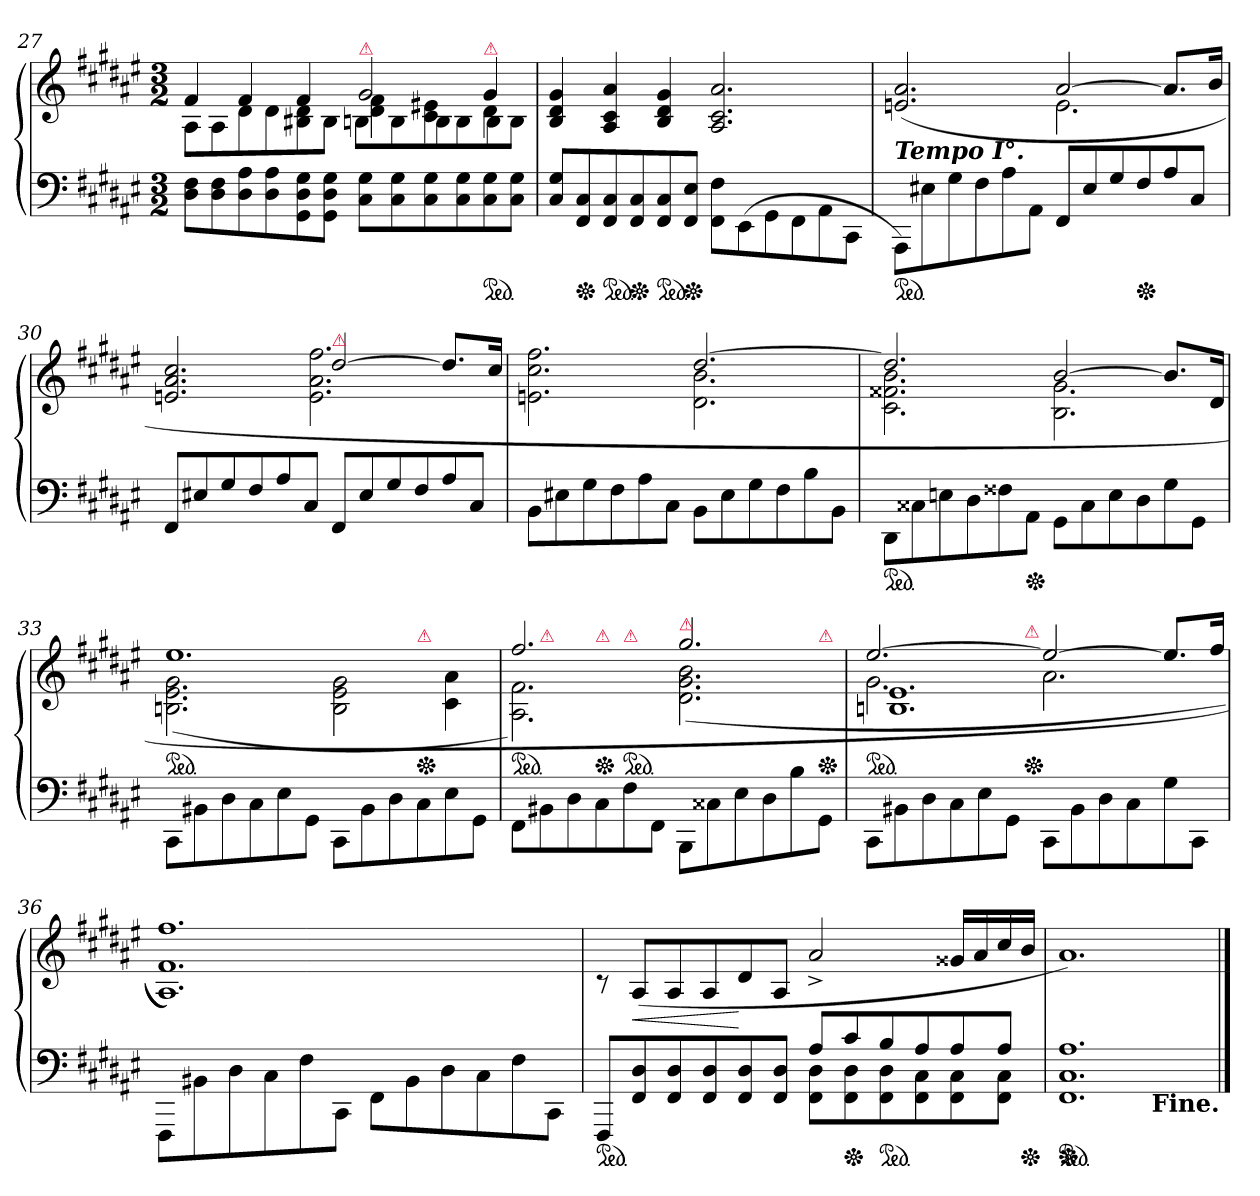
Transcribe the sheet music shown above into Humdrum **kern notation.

**kern	**kern	**dynam
*part1	*part1	*part1
*staff2	*staff1	*staff1/2
*clefF4	*clefG2	*
*k[f#c#g#d#a#e#]	*k[f#c#g#d#a#e#]	*
*F#:	*F#:	*
*M3/2	*M3/2	*
=27	=27	=27
*	*^	*
*	*	*^	*
8D# 8F#L	2.reeeyy	4f#/	8A#\L	.
8D# 8F#	.	.	8A#\	.
8D# 8A#	.	4f#/	8d#\	.
8D# 8A#	.	.	8d#\	.
8GG# 8D# 8G#	.	4f#/	8B#X\ 8d#\	.
8GG# 8D# 8G#J	.	.	8B#\J	.
!	!LO:TX:a:color=crimson:t=⚠	!	!	!
8C# 8G#L	2g#	4d# 4f#	8Bn\L	.
8C# 8G#	.	.	8B\	.
8C# 8G#	.	4c# 4e#X	8B\	.
8C# 8G#	.	.	8B\	.
!	!LO:TX:a:color=crimson:t=⚠	!	!	!
*ped	*	*	*	*
8C# 8G#	4g#	4d#	8B\	.
8C# 8G#J	.	.	8B\J	.
*	*v	*v	*v	*
=28	=28	=28
8C# 8G#L	4B 4d# 4g#	.
*Xped	*	*
8FF# 8C#	.	.
*ped	*	*
8FF# 8C#	4A# 4c# 4a#	.
*Xped	*	*
8FF# 8C#	.	.
*ped	*	*
8FF# 8C#	4B 4d# 4g#	.
*Xped	*	*
8FF# 8E#J	.	.
8FF#\ 8F#\L	2.A# 2.c# 2.a#	.
(>8EE#\	.	.
8GG#\	.	.
8FF#\	.	.
8AA#\	.	.
8CC#\J	.	.
=29	=29	=29
*	*^	*
!	!LO:TX:b:Bi:t=Tempo I°.	!	!
*ped	*	*	*
8AAA#/L)	(>2.en 2.a#	2.rcyy	.
8E#X\	.	.	.
8G#\	.	.	.
8F#\	.	.	.
8A#\	.	.	.
8AA#\J	.	.	.
8FF#L	[2a#	2.e	.
8E#	.	.	.
8G#	.	.	.
*Xped	*	*	*
8F#	.	.	.
8A#	8.a#L]	.	.
8C#J	.	.	.
.	16bJk	.	.
=30	=30	=30	=30
8FF#L	2.en/ 2.a#/ 2.cc#/	2.rcyy	.
8E#X	.	.	.
8G#	.	.	.
8F#	.	.	.
8A#	.	.	.
8C#J	.	.	.
!	!LO:TX:a:color=crimson:t=⚠	!	!
8FF#L	[2dd#	2.e 2.a# 2.ff#	.
8E#	.	.	.
8G#	.	.	.
8F#	.	.	.
8A#	8.dd#L]	.	.
8C#J	.	.	.
.	16cc#Jk	.	.
=31	=31	=31	=31
8BBL	2.rcccyy	2.en 2.cc# 2.ff#	.
8E#X	.	.	.
8G#	.	.	.
8F#	.	.	.
8A#	.	.	.
8C#J	.	.	.
8BBL	[2.dd#	2.d# 2.b	.
8E#	.	.	.
8G#	.	.	.
8F#	.	.	.
8B	.	.	.
8BBJ	.	.	.
=32	=32	=32	=32
*ped	*	*	*
8DD#\L	2.dd#]	2.c# 2.f##X 2.b	.
8C##X\	.	.	.
8En\	.	.	.
8D#\	.	.	.
8F##X\	.	.	.
*Xped	*	*	*
8AA#\J	.	.	.
8GG#\L	[2b	2.B 2.g#	.
8C##\	.	.	.
8E\	.	.	.
8D#\	.	.	.
8G#\	8.bL]	.	.
8GG#\J	.	.	.
.	16d#Jk	.	.
=33	=33	=33	=33
!	!LO:TX:a:color=crimson:t=⚠	!	!
!	!LO:TX:a:color=crimson:t=⚠	!	!
*	*	*^	*
*	*ped	*	*	*
8CC#\L	1.ee#	(>2.Bn\ 2.e#\ 2.g#\	1ryy	.
8BB#X\	.	.	.	.
8D#\	.	.	.	.
8C#\	.	.	.	.
8E#\	.	.	.	.
8GG#\J	.	.	.	.
8CC#\L	.	2B\ 2e#\ 2g#\	.	.
8BB#\	.	.	.	.
8D#\	.	.	8ryy	.
!	!	!	!LO:TX:a:color=crimson:t=⚠	!
*	*Xped	*	*	*
8C#\	.	.	4.ryy	.
8E#\	.	4c#\ 4a#\	.	.
8GG#\J	.	.	.	.
=34	=34	=34	=34	=34
!	!LO:TX:a:color=crimson:t=⚠	!	!	!
*	*	*^	*^	*
*	*	*	*	*	*	*
*	*ped	*	*	*	*	*
8FF#\L	2.ff#	2.A# 2.f#)	8ryy	4.ryy	2ryy	.
!	!	!	!LO:TX:a:color=crimson:t=⚠	!	!	!
8BB#X\	.	.	1ryy	.	.	.
8D#\	.	.	.	.	.	.
!	!	!	!	!LO:TX:a:color=crimson:t=⚠	!	!
*	*Xped	*	*	*	*	*
8C#\	.	.	.	1ryy	.	.
!	!	!	!	!	!LO:TX:a:color=crimson:t=⚠	!
*	*ped	*	*	*	*	*
8F#\	.	.	.	.	1ryy	.
8FF#\J	.	.	.	.	.	.
!	!LO:TX:a:color=crimson:t=⚠	!	!	!	!	!
8BBB\L	2.gg#/	(>2.d# 2.g# 2.b	.	.	.	.
8C##X\	.	.	.	.	.	.
8E#\	.	.	.	.	.	.
8D#\	.	.	4.ryy	.	.	.
8B\	.	.	.	.	.	.
!	!	!	!	!LO:TX:a:color=crimson:t=⚠	!	!
*	*Xped	*	*	*	*	*
8GG#\J	.	.	.	8ryy	.	.
=35	=35	=35	=35	=35	=35	=35
!	!LO:TX:a:color=crimson:t=⚠	!	!	!	!	!
!	!LO:TX:a:color=crimson:t=⚠	!	!	!	!	!
!	!LO:TX:a:color=crimson:t=⚠	!	!	!	!	!
*	*	*	*	*v	*v	*
*	*ped	*	*	*	*
8CC#\L	[>2.ee#	2.g#	1.Bn 1.e#	2ryy	.
8BB#X	.	.	.	.	.
8D#	.	.	.	.	.
8C#	.	.	.	.	.
8E#	.	.	.	8.ryy	.
8GG#J	.	.	.	.	.
!	!	!	!	!LO:TX:a:color=crimson:t=⚠	!
*	*Xped	*	*	*	*
.	.	.	.	2ryy	.
8CC#\L	2ee#_	2.a#	.	.	.
8BB#	.	.	.	.	.
8D#	.	.	.	.	.
8C#	.	.	.	.	.
.	.	.	.	4ryy	.
8G#	8.ee#L]	.	.	.	.
8CC#J	.	.	.	.	.
.	16ff#Jk	.	.	16ryy	.
*	*v	*v	*v	*v	*
=36	=36	=36
8FFF#\L	1.A# 1.f# 1.ff#))	.
8BB#X\	.	.
8D#\	.	.
8C#\	.	.
8F#\	.	.
8CC#\J	.	.
8FF#\L	.	.
8BB#\	.	.
8D#\	.	.
8C#\	.	.
8F#\	.	.
8CC#\J	.	.
=37	=37	=37
*^	*	*
*ped	*	*	*
2.ryy	8FFF#L	8rc	.
.	8FF# 8D#	(>8A#/L	<
.	8FF# 8D#	8A#/	.
.	8FF# 8D#	8A#/	.
.	8FF# 8D#	8d#/	[
.	8FF# 8D#J	8A#/J	.
8A#L	8FF# 8D#L	2a#^>	.
*Xped	*	*	*
8c#	8FF# 8D#	.	.
*ped	*	*	*
8B	8FF# 8D#	.	.
8A#	8FF# 8C#	.	.
8A#	8FF# 8C#	16g##XLL	.
.	.	16a#	.
8A#J	8FF# 8C#J	16cc#	.
*Xped	*	*	*
.	.	16bJJ	.
*v	*v	*	*
=38	=38	=38
*ped	*	*
*Xped	*	*
1.FF# 1.C# 1.A#	1.a#)	.
!LO:TX:b:B:t=Fine.	!	!
==	==	==
*-	*-	*-
